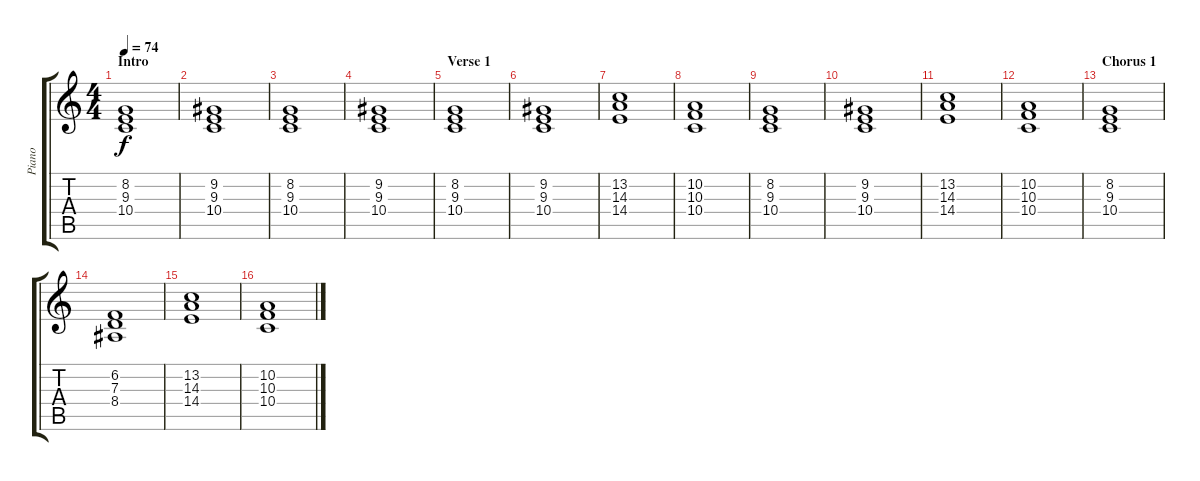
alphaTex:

\track ("Piano" "Piano") {instrument brightacousticpiano}
\staff {score tabs}
\tuning (E4 B3 G3 D3 A2 E2) {hide}
\ts (4 4)
\section ("" "Intro")
\tempo 74
\clef g2
\ks c
(8.2 9.3 10.4).1{dy f instrument brightacousticpiano} |
(9.2 9.3 10.4).1 |
(8.2 9.3 10.4).1 |
(9.2 9.3 10.4).1 |
\section ("" "Verse 1")
(8.2 9.3 10.4).1 |
(9.2 9.3 10.4).1 |
(13.2 14.3 14.4).1 |
(10.2 10.3 10.4).1 |
(8.2 9.3 10.4).1 |
(9.2 9.3 10.4).1 |
(13.2 14.3 14.4).1 |
(10.2 10.3 10.4).1 |
\section ("" "Chorus 1")
(8.2 9.3 10.4).1 |
(6.2 7.3 8.4).1 |
(13.2 14.3 14.4).1 |
(10.2 10.3 10.4).1
